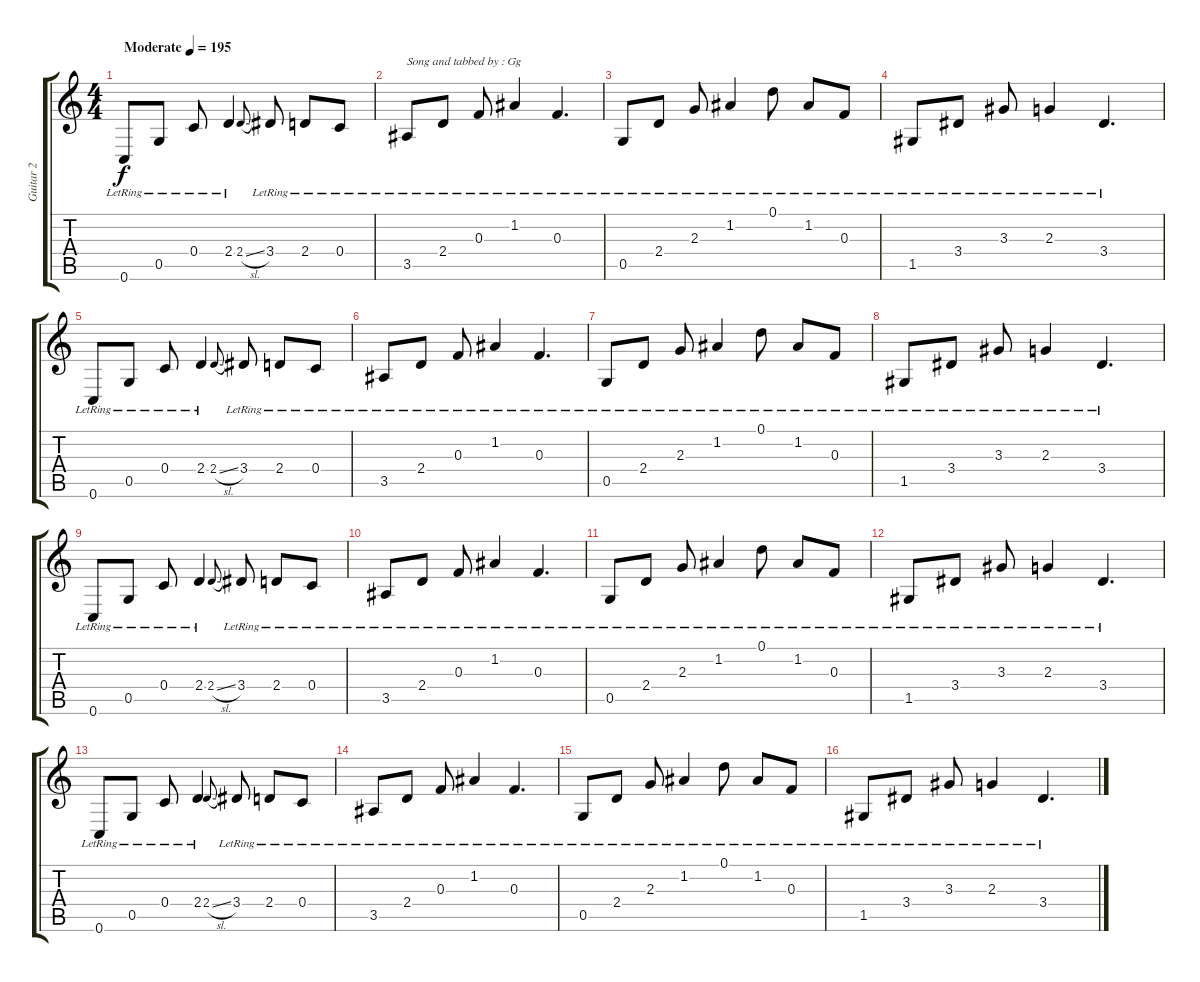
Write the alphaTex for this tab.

\track ("Guitar 2" "Guitar 2") {instrument distortionguitar}
\staff {score tabs}
\tuning (D4 A3 F3 C3 G2 C2) {hide}
\ts (4 4)
\tempo (195 "Moderate")
\tempo 75
\tempo (195 "Moderate")
\clef g2
\ks c
0.6{lr}.8{dy f balance 8 instrument distortionguitar} 0.5{lr}.8 0.4{lr}.8 2.4{lr}.4 2.4{sl}.8{gr onbeat} 3.4{lr}.8 2.4{lr}.8 0.4{lr}.8 |
3.5{lr}.8{txt "Song and tabbed by : Gg"} 2.4{lr}.8 0.3{lr}.8 1.2{lr}.4 0.3{lr}.4{d} |
0.5{lr}.8 2.4{lr}.8 2.3{lr}.8 1.2{lr}.4 0.1{lr}.8 1.2{lr}.8 0.3{lr}.8 |
1.5{lr}.8{txt ""} 3.4{lr}.8 3.3{lr}.8 2.3{lr}.4 3.4{lr}.4{d} |
0.6{lr}.8 0.5{lr}.8 0.4{lr}.8 2.4{lr}.4 2.4{sl}.8{gr onbeat} 3.4{lr}.8 2.4{lr}.8 0.4{lr}.8 |
3.5{lr}.8 2.4{lr}.8 0.3{lr}.8 1.2{lr}.4 0.3{lr}.4{d} |
0.5{lr}.8 2.4{lr}.8 2.3{lr}.8 1.2{lr}.4 0.1{lr}.8 1.2{lr}.8 0.3{lr}.8 |
1.5{lr}.8 3.4{lr}.8 3.3{lr}.8 2.3{lr}.4 3.4{lr}.4{d} |
0.6{lr}.8 0.5{lr}.8 0.4{lr}.8 2.4{lr}.4 2.4{sl}.8{gr onbeat} 3.4{lr}.8 2.4{lr}.8 0.4{lr}.8 |
3.5{lr}.8 2.4{lr}.8 0.3{lr}.8 1.2{lr}.4 0.3{lr}.4{d} |
0.5{lr}.8 2.4{lr}.8 2.3{lr}.8 1.2{lr}.4 0.1{lr}.8 1.2{lr}.8 0.3{lr}.8 |
1.5{lr}.8 3.4{lr}.8 3.3{lr}.8 2.3{lr}.4 3.4{lr}.4{d} |
0.6{lr}.8 0.5{lr}.8 0.4{lr}.8 2.4{lr}.4 2.4{sl}.8{gr onbeat} 3.4{lr}.8 2.4{lr}.8 0.4{lr}.8 |
3.5{lr}.8 2.4{lr}.8 0.3{lr}.8 1.2{lr}.4 0.3{lr}.4{d} |
0.5{lr}.8 2.4{lr}.8 2.3{lr}.8 1.2{lr}.4 0.1{lr}.8 1.2{lr}.8 0.3{lr}.8 |
1.5{lr}.8 3.4{lr}.8 3.3{lr}.8 2.3{lr}.4 3.4{lr}.4{d}
